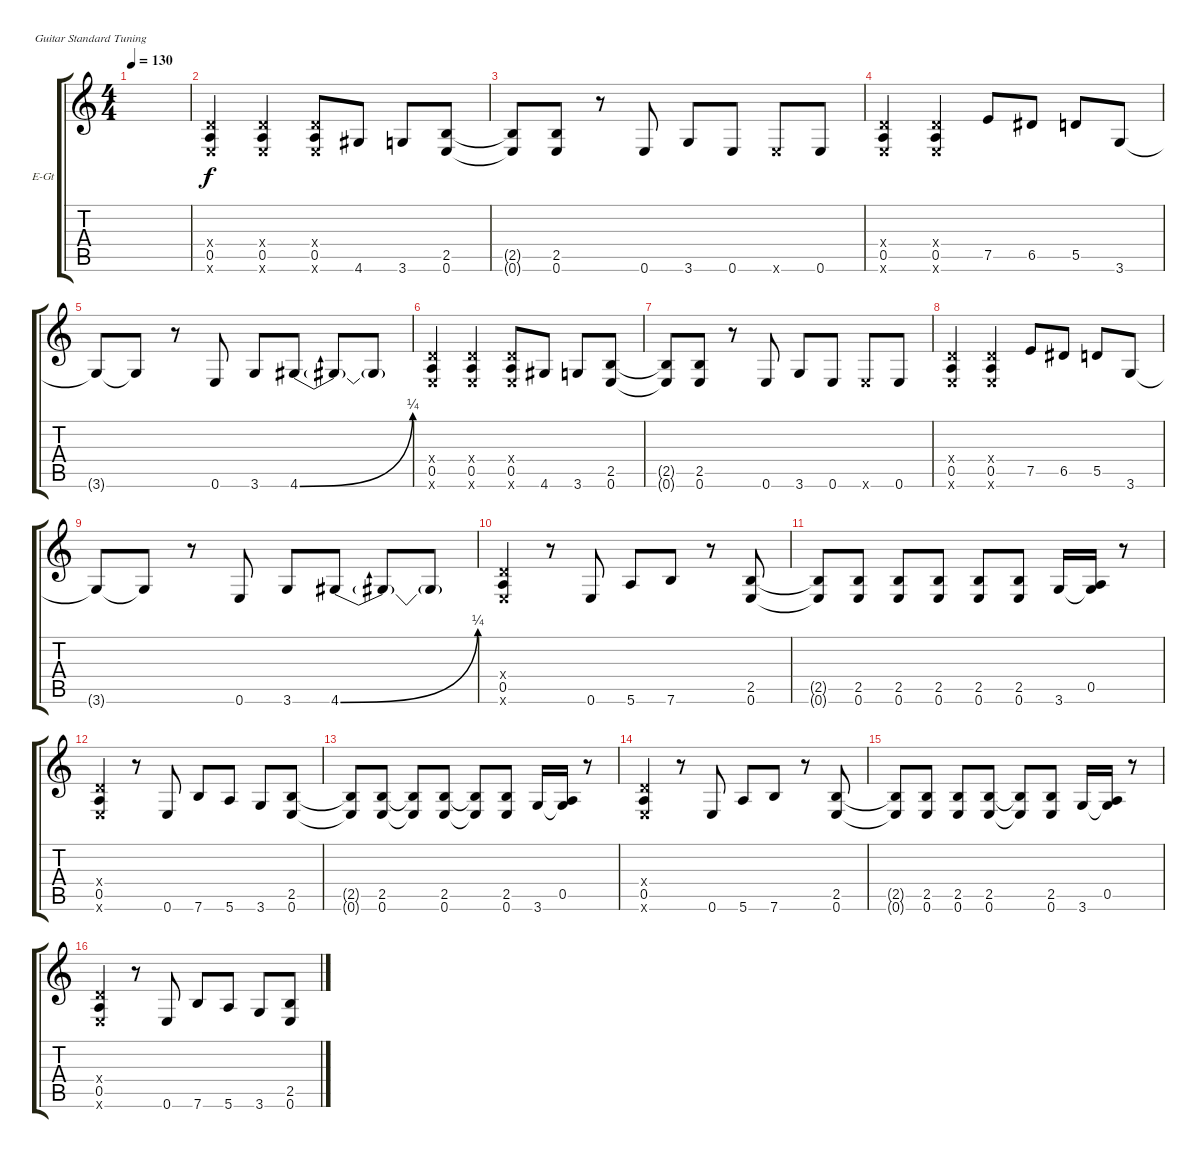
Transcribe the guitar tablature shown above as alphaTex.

\defaultSystemsLayout 4
\bracketExtendMode groupsimilarinstruments
\firstSystemTrackNameOrientation horizontal
\otherSystemsTrackNameOrientation horizontal
\track ("Electric Guitar" "E-Gt") {instrument distortionguitar}
\staff {score tabs}
\tuning (E4 B3 G3 D3 A2 E2)
\ts (4 4)
\tempo 130
\clef g2
\ks c
|
(0.5 0.4{x} 0.6{x}).4 (0.4{x} 0.6{x} 0.5).4 (0.5 0.4{x} 0.6{x}).8 4.6.8 3.6.8 (0.6 2.5).8 |
(2.5{t} 0.6{t}).8 (0.6 2.5).8 r.8 0.6.8 3.6.8 0.6.8 0.6{x}.8 0.6.8 |
(0.5 0.4{x} 0.6{x}).4 (0.4{x} 0.6{x} 0.5).4 7.5.8 6.5.8 5.5.8 3.6.8 |
3.6{t}.8 3.6{t}.8 r.8 0.6.8 3.6.8 4.6{be (bend 0 0 59.4 1)}.8 4.6{t}.8 4.6{t}.8 |
(0.5 0.4{x} 0.6{x}).4 (0.4{x} 0.6{x} 0.5).4 (0.5 0.4{x} 0.6{x}).8 4.6.8 3.6.8 (0.6 2.5).8 |
(2.5{t} 0.6{t}).8 (0.6 2.5).8 r.8 0.6.8 3.6.8 0.6.8 0.6{x}.8 0.6.8 |
(0.5 0.4{x} 0.6{x}).4 (0.4{x} 0.6{x} 0.5).4 7.5.8 6.5.8 5.5.8 3.6.8 |
3.6{t}.8 3.6{t}.8 r.8 0.6.8 3.6.8 4.6{be (bend 0 0 59.4 1)}.8 4.6{t}.8 4.6{t}.8 |
(0.5 0.4{x} 0.6{x}).4 r.8 0.6.8 5.6.8 7.6.8 r.8 (0.6 2.5).8 |
(2.5{t} 0.6{t}).8 (2.5 0.6).8 (2.5 0.6).8 (2.5 0.6).8 (2.5 0.6).8 (2.5 0.6).8 3.6.16 (3.6{t} 0.5).16 r.8 |
(0.5 0.4{x} 0.6{x}).4 r.8 0.6.8 7.6.8 5.6.8 3.6.8 (0.6 2.5).8 |
(2.5{t} 0.6{t}).8 (0.6 2.5).8 (2.5{t} 0.6{t}).8 (2.5 0.6).8 (2.5{t} 0.6{t}).8 (2.5 0.6).8 3.6.16 (3.6{t} 0.5).16 r.8 |
(0.5 0.4{x} 0.6{x}).4 r.8 0.6.8 5.6.8 7.6.8 r.8 (0.6 2.5).8 |
(2.5{t} 0.6{t}).8 (2.5 0.6).8 (2.5 0.6).8 (2.5 0.6).8 (2.5{t} 0.6{t}).8 (2.5 0.6).8 3.6.16 (3.6{t} 0.5).16 r.8 |
(0.5 0.4{x} 0.6{x}).4 r.8 0.6.8 7.6.8 5.6.8 3.6.8 (0.6 2.5).8
